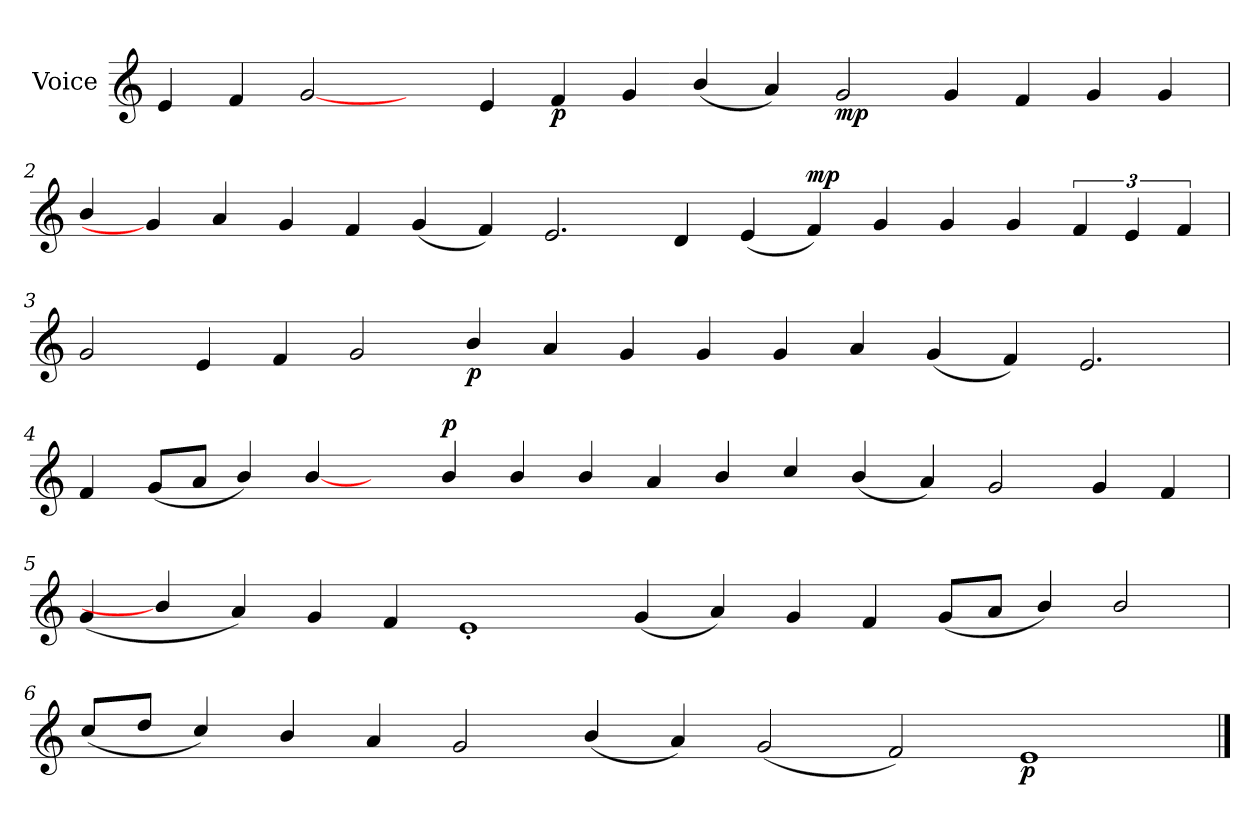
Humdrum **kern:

**kern	**dynam
*part1	*part1
*staff1	*staff1
*I"Voice	*
*I'V	*
*clefG2	*
*k[]	*
=1	=1
4e/	.
4f/	.
[2g/	.
4ryy	.
4e/	.
!	!LO:DY:b
4f/	p
4g/	.
(>4b/	.
4a/)	.
!	!LO:DY:b
2g/	mp
4g/	.
4f/	.
4g/	.
4g/	.
!!LO:LB:g=z
=2	=2
4b/	.
4g/]	.
4a/	.
4g/	.
4f/	.
(>4g/	.
4f/)	.
2.e/	.
4d/	.
(>4e/	.
!	!LO:DY:a
4f/)	mp
4g/	.
4g/	.
4g/	.
6f/	.
6e/	.
6f/	.
!!LO:LB:g=z
=3	=3
2g/	.
4e/	.
4f/	.
2g/	.
!	!LO:DY:b
4b/	p
4a/	.
4g/	.
4g/	.
4g/	.
4a/	.
(>4g/	.
4f/)	.
2.e/	.
!!LO:LB:g=z
=4	=4
4f/	.
(>8g/L	.
8a/J	.
4b/)	.
[4b/	.
4ryy	.
!	!LO:DY:a
4b/	p
4b/	.
4b/	.
4a/	.
4b/	.
4cc/	.
(>4b/	.
4a/)	.
2g/	.
4g/	.
4f/	.
!!LO:LB:g=z
=5	=5
(>4g/	.
4b/]	.
4a/)	.
4g/	.
4f/	.
1e'	.
(>4g/	.
4a/)	.
4g/	.
4f/	.
(>8g/L	.
8a/J	.
4b/)	.
2b/	.
!!LO:LB:g=z
=6	=6
(>8cc/L	.
8dd/J	.
4cc/)	.
4b/	.
4a/	.
2g/	.
(>4b/	.
4a/)	.
(>2g/	.
2f/)	.
!	!LO:DY:b
1e	p
==	==
*-	*-
